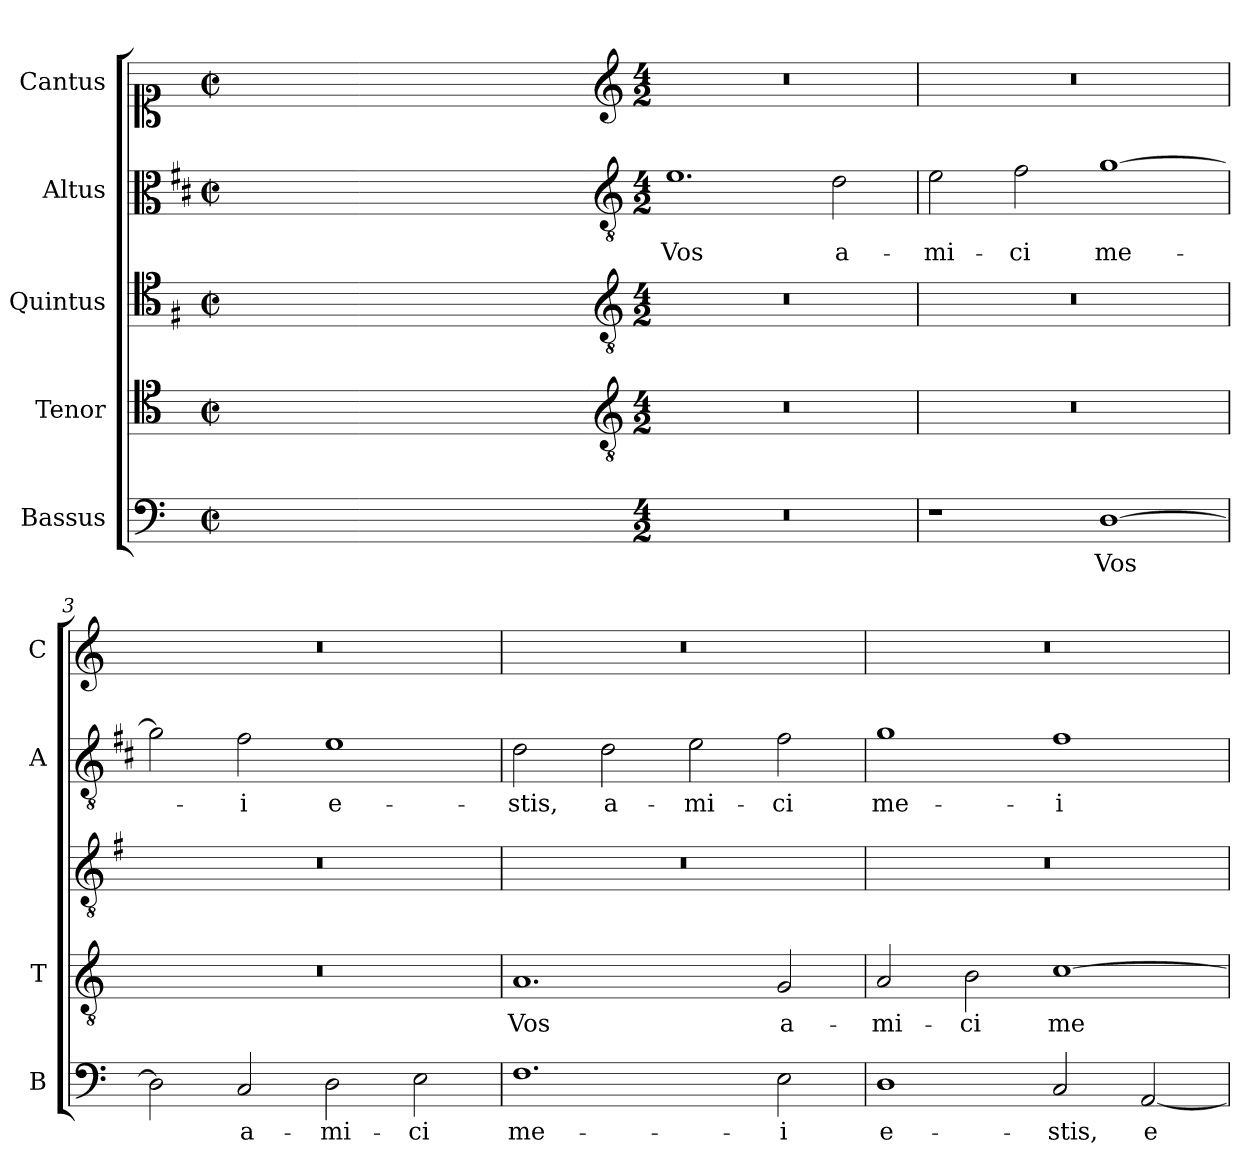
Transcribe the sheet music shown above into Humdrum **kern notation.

**kern	**text	**kern	**text	**kern	**kern	**text	**kern
*part5	*part5	*part4	*part4	*part3	*part2	*part2	*part1
*staff5	*staff5	*staff4	*staff4	*staff3	*staff2	*staff2	*staff1
*I"Bassus	*	*I"Tenor	*	*I"Quintus	*I"Altus	*	*I"Cantus
*I'B	*	*I'T	*	*	*I'A	*	*I'C
*clefF4	*	*clefC4	*	*clefC4	*clefC3	*	*clefC1
*	*	*	*	*ITrd4c7	*ITrd1c2	*	*
*k[]	*	*k[]	*	*k[]	*k[]	*	*k[]
*C:	*	*C:	*	*C:	*C:	*	*C:
*M2/2	*	*M2/2	*	*M2/2	*M2/2	*	*M2/2
*met(c|)	*	*met(c|)	*	*met(c|)	*met(c|)	*	*met(c|)
=	=	=	=	=	=	=	=
1ryy	.	1ryy	.	1ryy	1ryy	.	1ryy
=1X-	=1X-	=1X-	=1X-	=1X-	=1X-	=1X-	=1X-
4ryy	.	4ryy	.	4ryy	4ryy	.	4ryy
4ryy	.	4ryy	.	4ryy	4ryy	.	4ryy
4ryy	.	4ryy	.	4ryy	4ryy	.	4ryy
4ryy	.	4ryy	.	4ryy	4ryy	.	4ryy
=1-	=1-	=1-	=1-	=1-	=1-	=1-	=1-
*	*	*clefGv2	*	*clefGv2	*clefGv2	*	*clefG2
*M4/2	*	*M4/2	*	*M4/2	*M4/2	*	*M4/2
!	!	!	!	!	!	!LO:LY:b	!
0r	.	0r	.	0r	1.d	Vos	0r
!	!	!	!	!	!	!LO:LY:b	!
.	.	.	.	.	2c\	a-	.
=2	=2	=2	=2	=2	=2	=2	=2
!	!	!	!	!	!	!LO:LY:b	!
1r	.	0r	.	0r	2d\	-mi-	0r
!	!	!	!	!	!	!LO:LY:b	!
.	.	.	.	.	2e\	-ci	.
!	!LO:LY:b	!	!	!	!	!LO:LY:b	!
[1D	Vos	.	.	.	[1f	me-	.
=3	=3	=3	=3	=3	=3	=3	=3
2D\]	.	0r	.	0r	2f\]	.	0r
!	!LO:LY:b	!	!	!	!	!LO:LY:b	!
2C/	a-	.	.	.	2e\	-i	.
!	!LO:LY:b	!	!	!	!	!LO:LY:b	!
2D\	-mi-	.	.	.	1d	e-	.
!	!LO:LY:b	!	!	!	!	!	!
2E\	-ci	.	.	.	.	.	.
=4	=4	=4	=4	=4	=4	=4	=4
!	!LO:LY:b	!	!LO:LY:b	!	!	!LO:LY:b	!
1.F	me-	1.A	Vos	0r	2c\	-stis,	0r
!	!	!	!	!	!	!LO:LY:b	!
.	.	.	.	.	2c\	a-	.
!	!	!	!	!	!	!LO:LY:b	!
.	.	.	.	.	2d\	-mi-	.
!	!LO:LY:b	!	!LO:LY:b	!	!	!LO:LY:b	!
2E\	-i	2G/	a-	.	2e\	-ci	.
!!LO:LB:g=z
=5	=5	=5	=5	=5	=5	=5	=5
!	!LO:LY:b	!	!LO:LY:b	!	!	!LO:LY:b	!
1D	e-	2A/	-mi-	0r	1f	me-	0r
!	!	!	!LO:LY:b	!	!	!	!
.	.	2B\	-ci	.	.	.	.
!	!LO:LY:b	!	!LO:LY:b	!	!	!LO:LY:b	!
2C/	-stis,	[1c	me-	.	1e	-i	.
!	!LO:LY:b	!	!	!	!	!	!
[2AA/	e-	.	.	.	.	.	.
=	=	=	=	=	=	=	=
*-	*-	*-	*-	*-	*-	*-	*-
